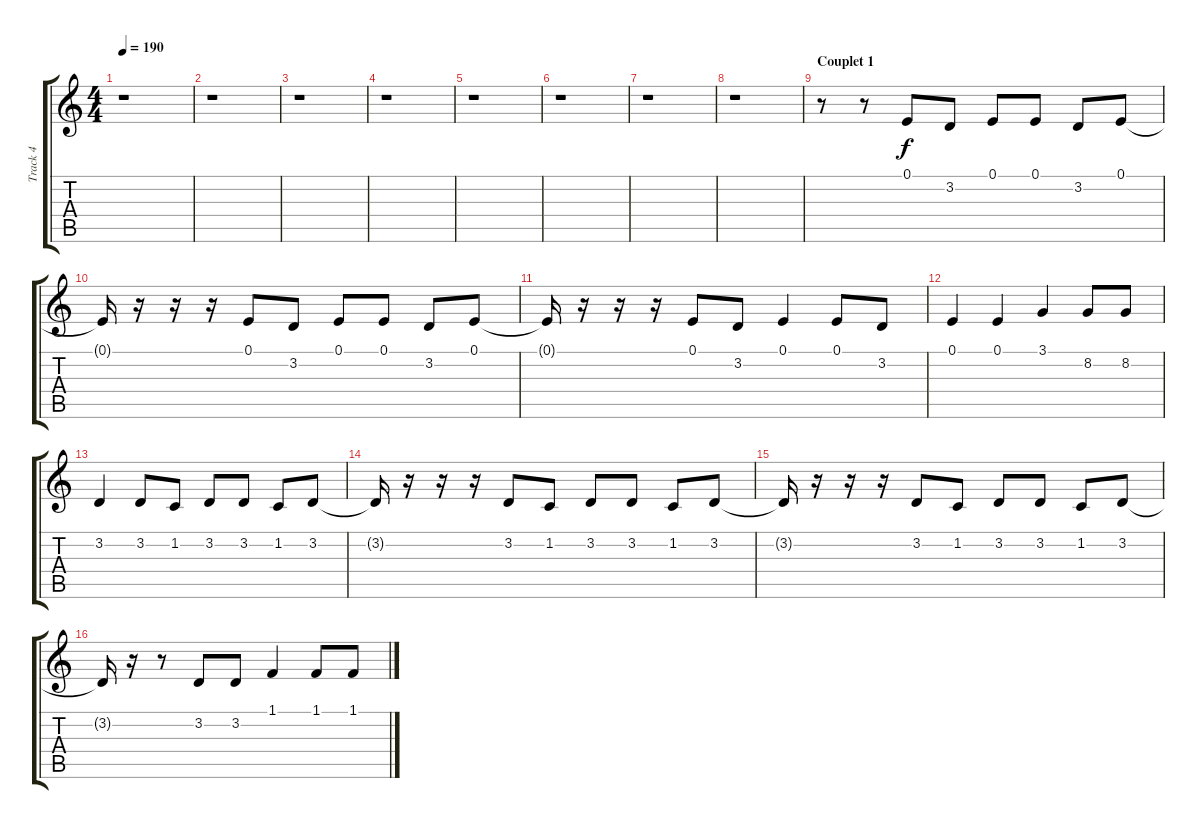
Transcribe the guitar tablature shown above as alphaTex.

\track ("Track 4" "Track 4") {instrument altosax}
\staff {score tabs}
\tuning (E4 B3 G3 D3 A2 E2) {hide}
\ts (4 4)
\tempo 190
\clef g2
\ks c
r.1{dy f} |
r.1 |
r.1 |
r.1 |
r.1 |
r.1 |
r.1 |
r.1 |
\section ("" "Couplet 1")
r.8 r.8 0.1.8 3.2.8 0.1.8 0.1.8 3.2.8 0.1.8 |
0.1{t}.16 r.16 r.16 r.16 0.1.8 3.2.8 0.1.8 0.1.8 3.2.8 0.1.8 |
0.1{t}.16 r.16 r.16 r.16 0.1.8 3.2.8 0.1.4 0.1.8 3.2.8 |
0.1.4 0.1.4 3.1.4 8.2.8 8.2.8 |
3.2.4 3.2.8 1.2.8 3.2.8 3.2.8 1.2.8 3.2.8 |
3.2{t}.16 r.16 r.16 r.16 3.2.8 1.2.8 3.2.8 3.2.8 1.2.8 3.2.8 |
3.2{t}.16 r.16 r.16 r.16 3.2.8 1.2.8 3.2.8 3.2.8 1.2.8 3.2.8 |
3.2{t}.16 r.16 r.8 3.2.8 3.2.8 1.1.4 1.1.8 1.1.8
